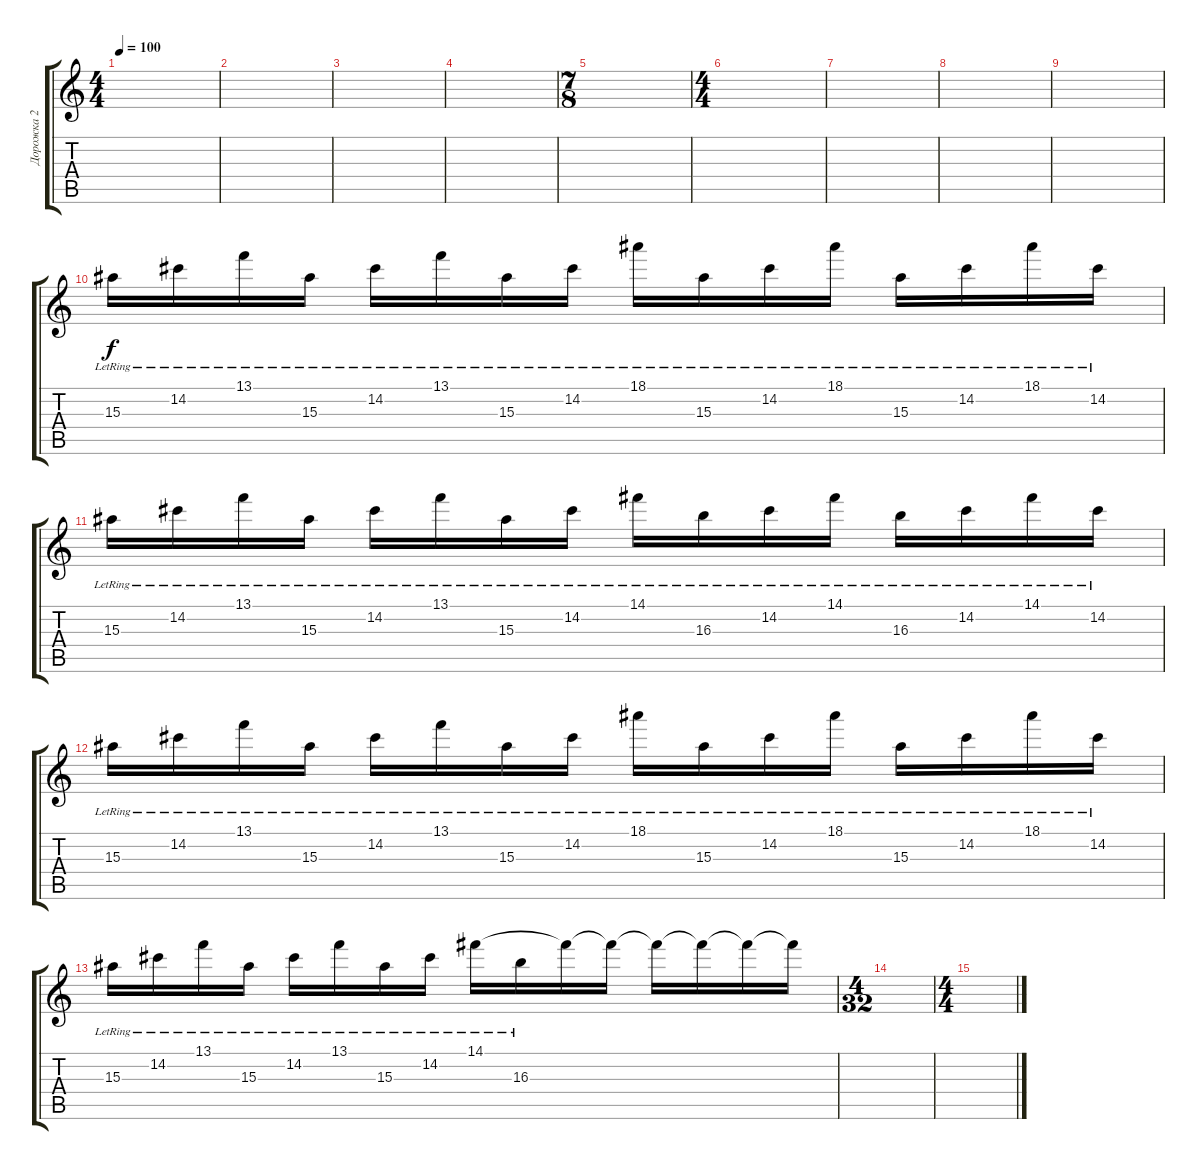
\track ("Дорожка 2" "Дорожка 2") {instrument electricguitarjazz}
\staff {score tabs}
\tuning (E4 B3 G3 D3 A2 E2) {hide}
\ts (4 4)
\tempo 100
\clef g2
\ks c
|
|
|
|
\ts (7 8)
|
\ts (4 4)
|
|
|
|
15.3{lr}.16 14.2{lr}.16 13.1{lr}.16 15.3{lr}.16 14.2{lr}.16 13.1{lr}.16 15.3{lr}.16 14.2{lr}.16 18.1{lr}.16 15.3{lr}.16 14.2{lr}.16 18.1{lr}.16 15.3{lr}.16 14.2{lr}.16 18.1{lr}.16 14.2{lr}.16 |
15.3{lr}.16 14.2{lr}.16 13.1{lr}.16 15.3{lr}.16 14.2{lr}.16 13.1{lr}.16 15.3{lr}.16 14.2{lr}.16 14.1{lr}.16 16.3{lr}.16 14.2{lr}.16 14.1{lr}.16 16.3{lr}.16 14.2{lr}.16 14.1{lr}.16 14.2{lr}.16 |
15.3{lr}.16 14.2{lr}.16 13.1{lr}.16 15.3{lr}.16 14.2{lr}.16 13.1{lr}.16 15.3{lr}.16 14.2{lr}.16 18.1{lr}.16 15.3{lr}.16 14.2{lr}.16 18.1{lr}.16 15.3{lr}.16 14.2{lr}.16 18.1{lr}.16 14.2{lr}.16 |
15.3{lr}.16 14.2{lr}.16 13.1{lr}.16 15.3{lr}.16 14.2{lr}.16 13.1{lr}.16 15.3{lr}.16 14.2{lr}.16 14.1{lr}.16 16.3{lr}.16 14.1{t}.16 14.1{t}.16 14.1{t}.16 14.1{t}.16 14.1{t}.16 14.1{t}.16 |
\ts (4 32)
|
\ts (4 4)
